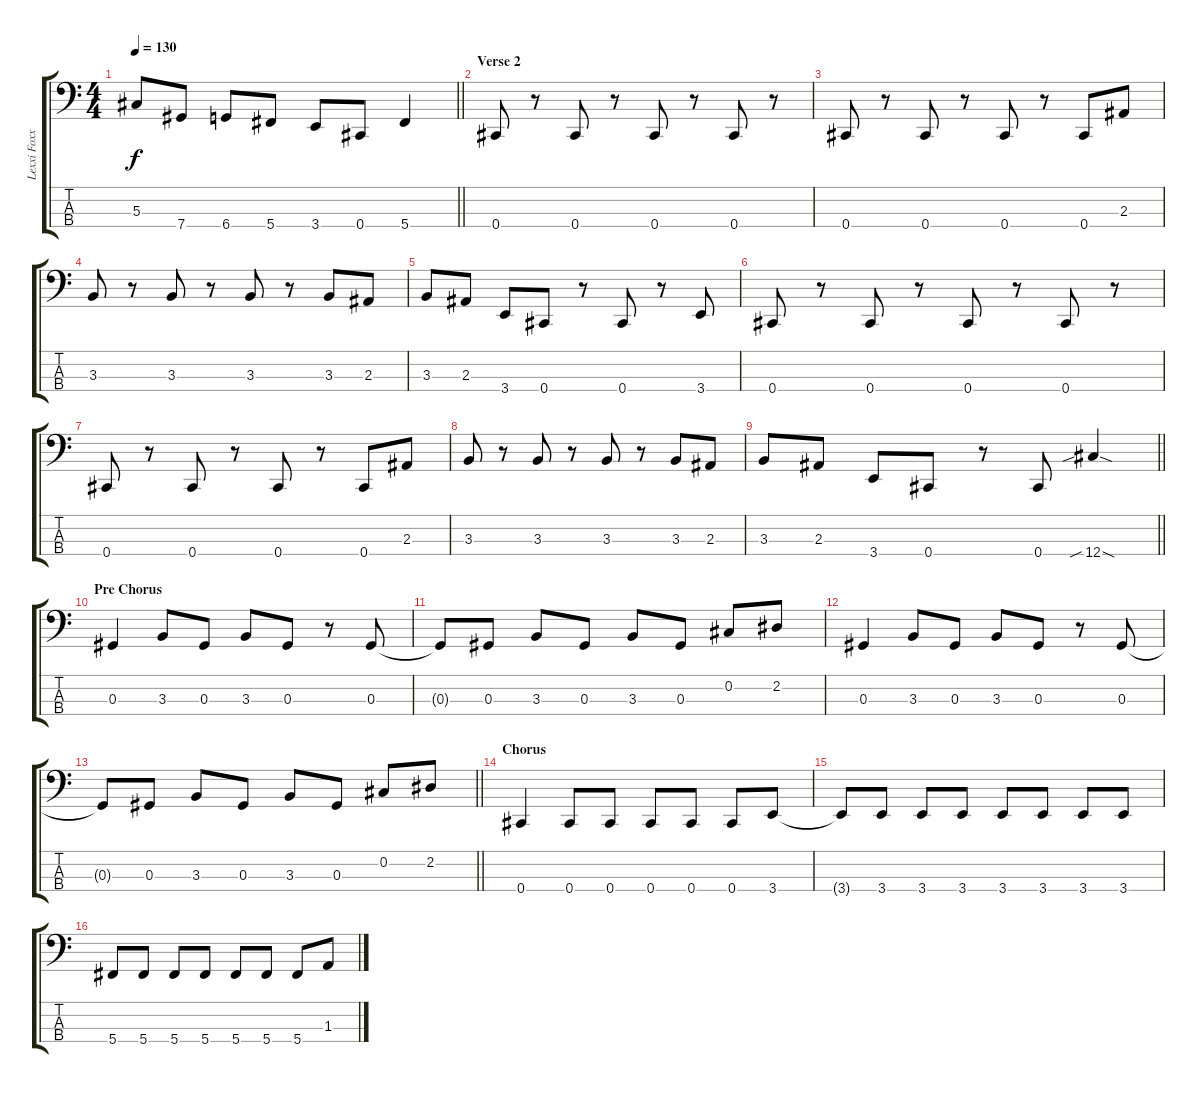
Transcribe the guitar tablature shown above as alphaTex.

\track ("Lexxi Foxxx" "Lexxi Foxx") {instrument electricbasspick}
\staff {score tabs}
\tuning (Gb2 Db2 Ab1 Db1) {hide}
\ts (4 4)
\tempo 130
\clef f4
\barLineRight lightlight
\ks c
5.3{t}.8{dy f} 7.4.8 6.4.8 5.4.8 3.4.8 0.4.8 5.4.4 |
\section ("" "Verse 2")
0.4.8 r.8 0.4.8 r.8 0.4.8 r.8 0.4.8 r.8 |
0.4.8 r.8 0.4.8 r.8 0.4.8 r.8 0.4.8 2.3.8 |
3.3.8 r.8 3.3.8 r.8 3.3.8 r.8 3.3.8 2.3.8 |
3.3.8 2.3.8 3.4.8 0.4.8 r.8 0.4.8 r.8 3.4.8 |
0.4.8 r.8 0.4.8 r.8 0.4.8 r.8 0.4.8 r.8 |
0.4.8 r.8 0.4.8 r.8 0.4.8 r.8 0.4.8 2.3.8 |
3.3.8 r.8 3.3.8 r.8 3.3.8 r.8 3.3.8 2.3.8 |
\barLineRight lightlight
3.3.8 2.3.8 3.4.8 0.4.8 r.8 0.4.8 12.4{sib sod}.4 |
\section ("" "Pre Chorus")
0.3.4 3.3.8 0.3.8 3.3.8 0.3.8 r.8 0.3.8 |
0.3{t}.8 0.3.8 3.3.8 0.3.8 3.3.8 0.3.8 0.2.8 2.2.8 |
0.3.4 3.3.8 0.3.8 3.3.8 0.3.8 r.8 0.3.8 |
\barLineRight lightlight
0.3{t}.8 0.3.8 3.3.8 0.3.8 3.3.8 0.3.8 0.2.8 2.2.8 |
\section ("" "Chorus")
0.4.4 0.4.8 0.4.8 0.4.8 0.4.8 0.4.8 3.4.8 |
3.4{t}.8 3.4.8 3.4.8 3.4.8 3.4.8 3.4.8 3.4.8 3.4.8 |
5.4.8 5.4.8 5.4.8 5.4.8 5.4.8 5.4.8 5.4.8 1.3.8
